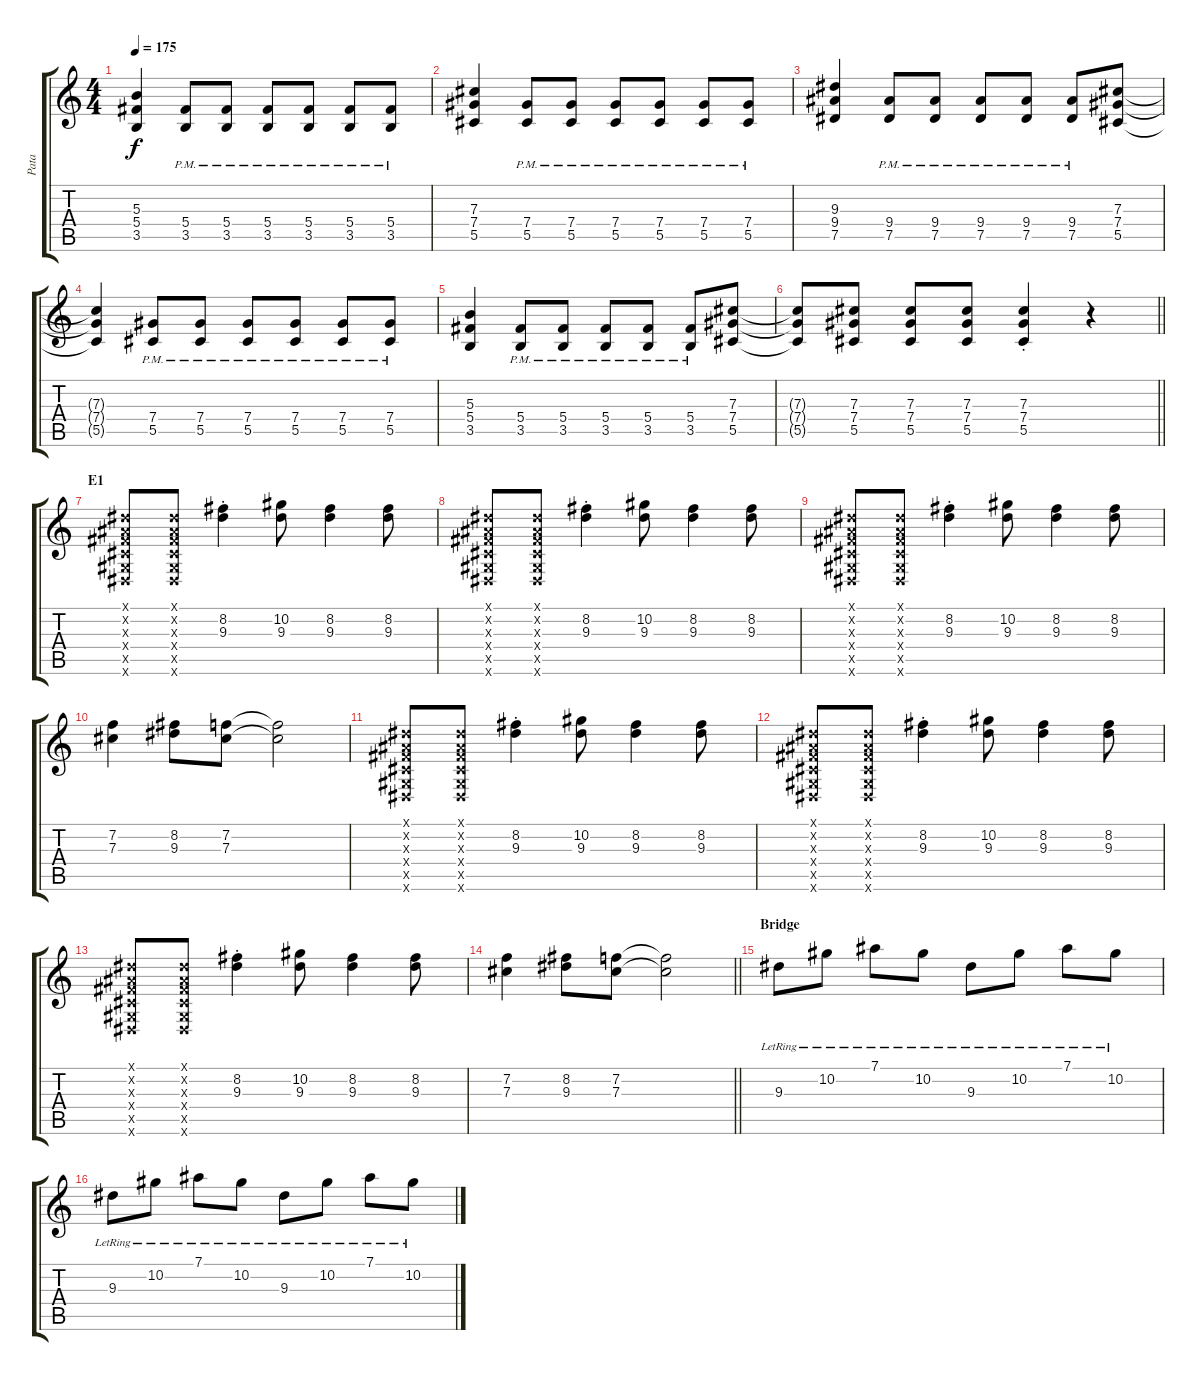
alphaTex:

\track ("Pata" "Pata") {instrument overdrivenguitar}
\staff {score tabs}
\tuning (Eb4 Bb3 Gb3 Db3 Ab2 Eb2) {hide}
\ts (4 4)
\tempo 175
\clef g2
\ks c
(5.3 5.4 3.5).4{dy f} (5.4{pm} 3.5{pm}).8 (5.4{pm} 3.5{pm}).8 (5.4{pm} 3.5{pm}).8 (5.4{pm} 3.5{pm}).8 (5.4{pm} 3.5{pm}).8 (5.4{pm} 3.5{pm}).8 |
(7.3 7.4 5.5).4 (7.4{pm} 5.5{pm}).8 (7.4{pm} 5.5{pm}).8 (7.4{pm} 5.5{pm}).8 (7.4{pm} 5.5{pm}).8 (7.4{pm} 5.5{pm}).8 (7.4{pm} 5.5{pm}).8 |
(9.3 9.4 7.5).4 (9.4{pm} 7.5{pm}).8 (9.4{pm} 7.5{pm}).8 (9.4{pm} 7.5{pm}).8 (9.4{pm} 7.5{pm}).8 (9.4{pm} 7.5{pm}).8 (7.3 7.4 5.5).8 |
(7.3{t} 7.4{t} 5.5{t}).4 (7.4{pm} 5.5{pm}).8 (7.4{pm} 5.5{pm}).8 (7.4{pm} 5.5{pm}).8 (7.4{pm} 5.5{pm}).8 (7.4{pm} 5.5{pm}).8 (7.4{pm} 5.5{pm}).8 |
(5.3 5.4 3.5).4 (5.4{pm} 3.5{pm}).8 (5.4{pm} 3.5{pm}).8 (5.4{pm} 3.5{pm}).8 (5.4{pm} 3.5{pm}).8 (5.4{pm} 3.5{pm}).8 (7.3 7.4 5.5).8 |
\barLineRight lightlight
(7.3{t} 7.4{t} 5.5{t}).8 (7.3 7.4 5.5).8 (7.3 7.4 5.5).8 (7.3 7.4 5.5).8 (7.3{st} 7.4{st} 5.5{st}).4 r.4 |
\section ("" "E1")
(0.1{x} 0.2{x} 0.3{x} 0.4{x} 0.5{x} 0.6{x}).8 (0.1{x} 0.2{x} 0.3{x} 0.4{x} 0.5{x} 0.6{x}).8 (8.2{st} 9.3{st}).4 (10.2 9.3).8 (8.2 9.3).4 (8.2 9.3).8 |
(0.1{x} 0.2{x} 0.3{x} 0.4{x} 0.5{x} 0.6{x}).8 (0.1{x} 0.2{x} 0.3{x} 0.4{x} 0.5{x} 0.6{x}).8 (8.2{st} 9.3{st}).4 (10.2 9.3).8 (8.2 9.3).4 (8.2 9.3).8 |
(0.1{x} 0.2{x} 0.3{x} 0.4{x} 0.5{x} 0.6{x}).8 (0.1{x} 0.2{x} 0.3{x} 0.4{x} 0.5{x} 0.6{x}).8 (8.2{st} 9.3{st}).4 (10.2 9.3).8 (8.2 9.3).4 (8.2 9.3).8 |
(7.2 7.3).4 (8.2 9.3).8 (7.2 7.3).8 (7.2{t} 7.3{t}).2 |
(0.1{x} 0.2{x} 0.3{x} 0.4{x} 0.5{x} 0.6{x}).8 (0.1{x} 0.2{x} 0.3{x} 0.4{x} 0.5{x} 0.6{x}).8 (8.2{st} 9.3{st}).4 (10.2 9.3).8 (8.2 9.3).4 (8.2 9.3).8 |
(0.1{x} 0.2{x} 0.3{x} 0.4{x} 0.5{x} 0.6{x}).8 (0.1{x} 0.2{x} 0.3{x} 0.4{x} 0.5{x} 0.6{x}).8 (8.2{st} 9.3{st}).4 (10.2 9.3).8 (8.2 9.3).4 (8.2 9.3).8 |
(0.1{x} 0.2{x} 0.3{x} 0.4{x} 0.5{x} 0.6{x}).8 (0.1{x} 0.2{x} 0.3{x} 0.4{x} 0.5{x} 0.6{x}).8 (8.2{st} 9.3{st}).4 (10.2 9.3).8 (8.2 9.3).4 (8.2 9.3).8 |
\barLineRight lightlight
(7.2 7.3).4 (8.2 9.3).8 (7.2 7.3).8 (7.2{t} 7.3{t}).2 |
\section ("" "Bridge")
9.3{lr}.8{instrument electricguitarclean} 10.2{lr}.8 7.1{lr}.8 10.2{lr}.8 9.3{lr}.8 10.2{lr}.8 7.1{lr}.8 10.2{lr}.8 |
9.3{lr}.8 10.2{lr}.8 7.1{lr}.8 10.2{lr}.8 9.3{lr}.8 10.2{lr}.8 7.1{lr}.8 10.2{lr}.8
